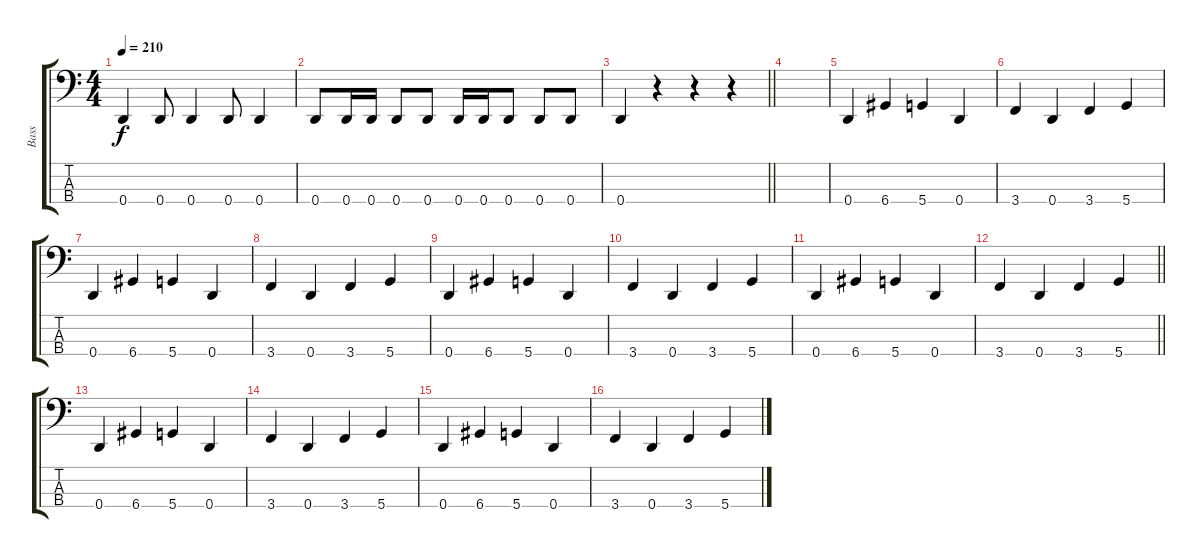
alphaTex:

\track ("Bass" "Bass") {instrument electricbassfinger}
\staff {score tabs}
\tuning (F2 C2 G1 D1) {hide}
\ts (4 4)
\tempo 210
\clef f4
\ks c
0.4.4{dy f} 0.4.8 0.4.4 0.4.8 0.4.4 |
0.4.8 0.4.16 0.4.16 0.4.8 0.4.8 0.4.16 0.4.16 0.4.8 0.4.8 0.4.8 |
\barLineRight lightlight
0.4.4 r.4 r.4 r.4 |
|
0.4.4 6.4.4 5.4.4 0.4.4 |
3.4.4 0.4.4 3.4.4 5.4.4 |
0.4.4 6.4.4 5.4.4 0.4.4 |
3.4.4 0.4.4 3.4.4 5.4.4 |
0.4.4 6.4.4 5.4.4 0.4.4 |
3.4.4 0.4.4 3.4.4 5.4.4 |
0.4.4 6.4.4 5.4.4 0.4.4 |
\barLineRight lightlight
3.4.4 0.4.4 3.4.4 5.4.4 |
0.4.4 6.4.4 5.4.4 0.4.4 |
3.4.4 0.4.4 3.4.4 5.4.4 |
0.4.4 6.4.4 5.4.4 0.4.4 |
3.4.4 0.4.4 3.4.4 5.4.4
